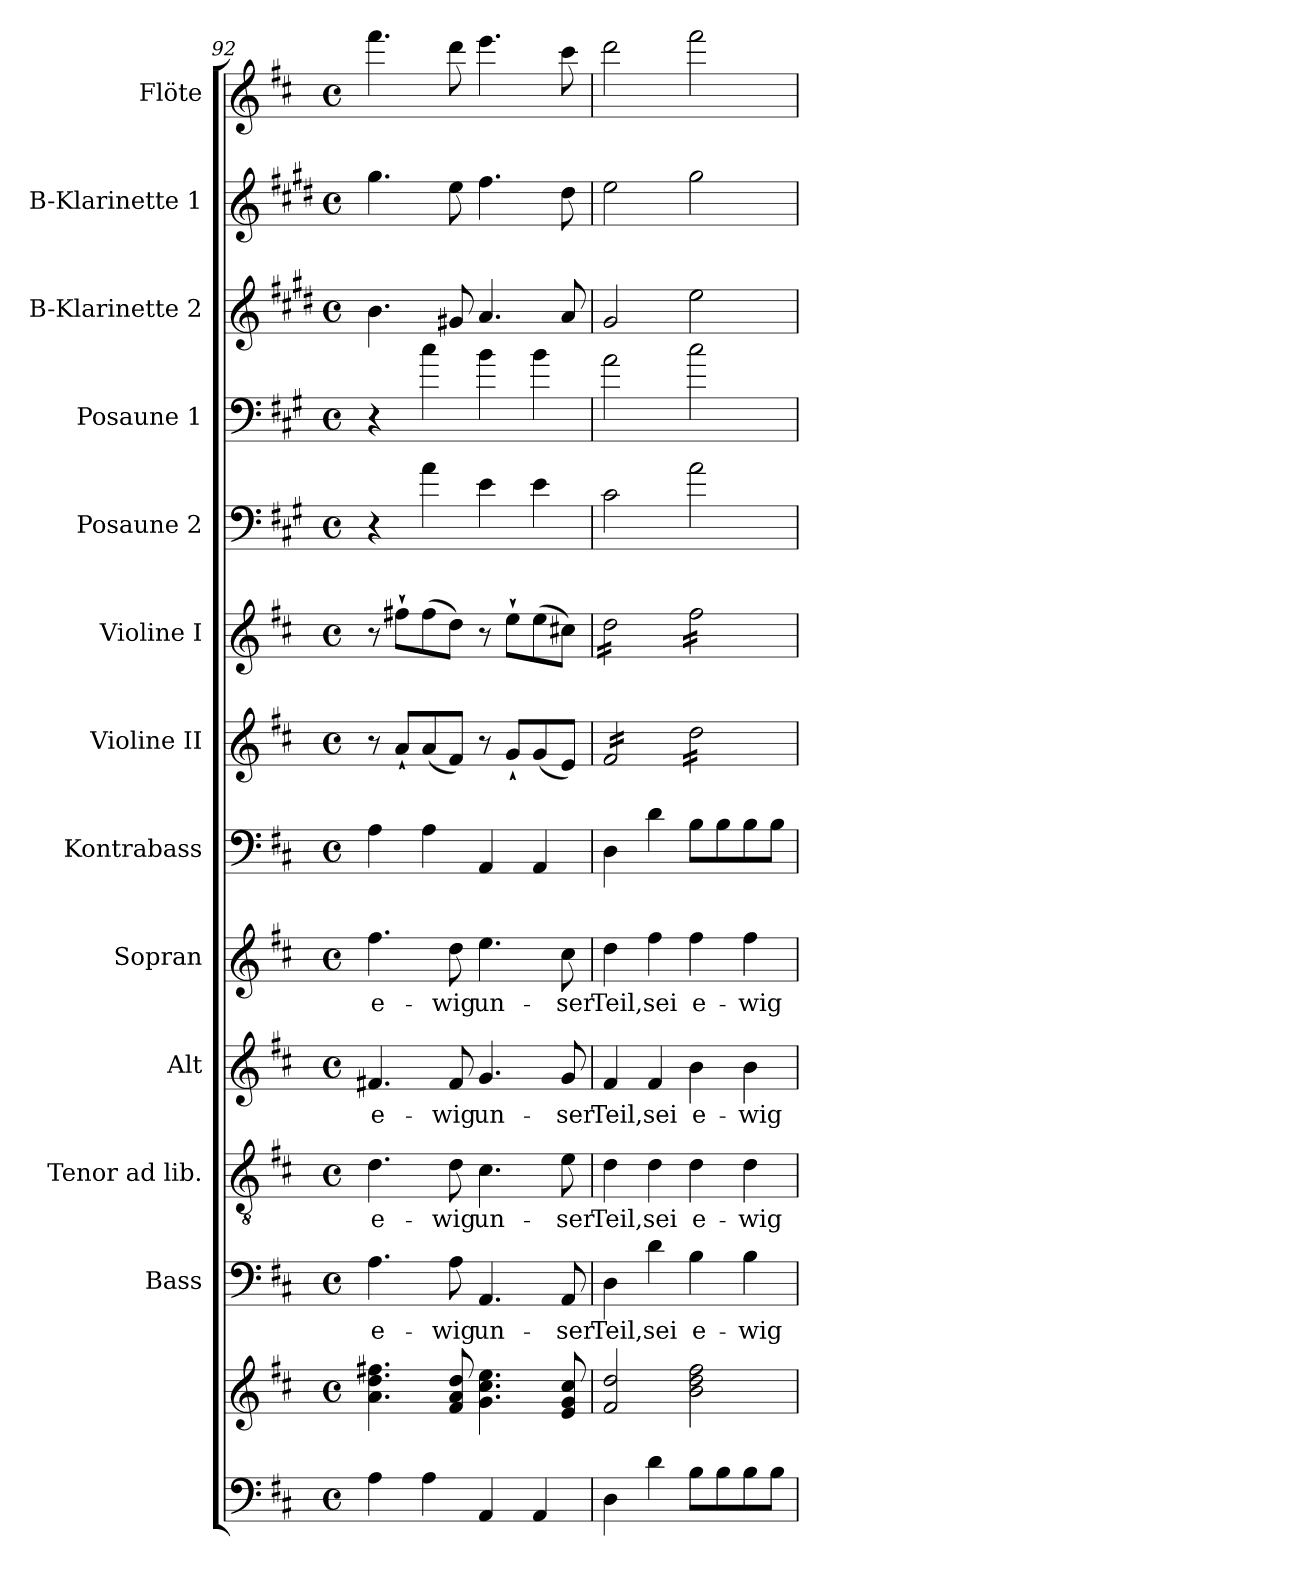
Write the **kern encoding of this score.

**kern	**kern	**kern	**text	**kern	**text	**kern	**text	**kern	**text	**kern	**kern	**kern	**kern	**kern	**kern	**kern	**kern
*part13	*part13	*part12	*part12	*part11	*part11	*part10	*part10	*part9	*part9	*part8	*part7	*part6	*part5	*part4	*part3	*part2	*part1
*staff14	*staff13	*staff12	*staff12	*staff11	*staff11	*staff10	*staff10	*staff9	*staff9	*staff8	*staff7	*staff6	*staff5	*staff4	*staff3	*staff2	*staff1
*	*	*I"Bass	*	*I"Tenor ad lib.	*	*I"Alt	*	*I"Sopran	*	*I"Kontrabass	*I"Violine II	*I"Violine I	*I"Posaune 2	*I"Posaune 1	*I"B-Klarinette 2	*I"B-Klarinette 1	*I"Flöte
*	*	*I'B.	*	*I'T.	*	*I'A.	*	*I'S.	*	*I'Kb.	*I'Vl. II	*I'Vl. I	*I'Pos 2	*I'Pos. 1	*I'B Kl. 2	*I'B Kl. 1	*I'Fl.
*clefF4	*clefG2	*clefF4	*	*clefGv2	*	*clefG2	*	*clefG2	*	*clefF4	*clefG2	*clefG2	*clefF4	*clefF4	*clefG2	*clefG2	*clefG2
*	*	*	*	*	*	*	*	*	*	*ITrd7c12	*	*	*ITrd4c7	*ITrd4c7	*ITrd1c2	*ITrd1c2	*
*k[f#c#]	*k[f#c#]	*k[f#c#]	*	*k[f#c#]	*	*k[f#c#]	*	*k[f#c#]	*	*k[f#c#]	*k[f#c#]	*k[f#c#]	*k[f#c#]	*k[f#c#]	*k[f#c#]	*k[f#c#]	*k[f#c#]
*D:	*D:	*D:	*	*D:	*	*D:	*	*D:	*	*D:	*D:	*D:	*D:	*D:	*D:	*D:	*D:
*M4/4	*M4/4	*M4/4	*	*M4/4	*	*M4/4	*	*M4/4	*	*M4/4	*M4/4	*M4/4	*M4/4	*M4/4	*M4/4	*M4/4	*M4/4
*met(c)	*met(c)	*met(c)	*	*met(c)	*	*met(c)	*	*met(c)	*	*met(c)	*met(c)	*met(c)	*met(c)	*met(c)	*met(c)	*met(c)	*met(c)
=92	=92	=92	=92	=92	=92	=92	=92	=92	=92	=92	=92	=92	=92	=92	=92	=92	=92
!	!	!	!LO:LY:b	!	!LO:LY:b	!	!LO:LY:b	!	!LO:LY:b	!	!	!	!	!	!	!	!
4A\	4.a\ 4.dd\ 4.ff#X\	4.A\	e-	4.d\	e-	4.f#X/	e-	4.ff#\	e-	4AA\	8r	8r	4r	4r	4.a\	4.ff#\	4.fff#\
.	.	.	.	.	.	.	.	.	.	.	8a`</L	8ff#X`>\L	.	.	.	.	.
4A\	.	.	.	.	.	.	.	.	.	4AA\	(<8a/	(>8ff#\	4d\	4f#\	.	.	.
!	!	!	!LO:LY:b	!	!LO:LY:b	!	!LO:LY:b	!	!LO:LY:b	!	!	!	!	!	!	!	!
.	8f#/ 8a/ 8dd/	8A\	-wig	8d\	-wig	8f#/	-wig	8dd\	-wig	.	8f#/J)	8dd\J)	.	.	8f#X/	8dd\	8ddd\
!	!	!	!LO:LY:b	!	!LO:LY:b	!	!LO:LY:b	!	!LO:LY:b	!	!	!	!	!	!	!	!
4AA/	4.g\ 4.cc#\ 4.ee\	4.AA/	un-	4.c#\	un-	4.g/	un-	4.ee\	un-	4AAA/	8r	8r	4A\	4e\	4.g/	4.ee\	4.eee\
.	.	.	.	.	.	.	.	.	.	.	8g`</L	8ee`>\L	.	.	.	.	.
4AA/	.	.	.	.	.	.	.	.	.	4AAA/	(<8g/	(>8ee\	4A\	4e\	.	.	.
!	!	!	!LO:LY:b	!	!LO:LY:b	!	!LO:LY:b	!	!LO:LY:b	!	!	!	!	!	!	!	!
.	8e/ 8g/ 8cc#/	8AA/	-ser	8e\	-ser	8g/	-ser	8cc#\	-ser	.	8e/J)	8cc#X\J)	.	.	8g/	8cc#\	8ccc#\
=93	=93	=93	=93	=93	=93	=93	=93	=93	=93	=93	=93	=93	=93	=93	=93	=93	=93
!	!	!	!LO:LY:b	!	!LO:LY:b	!	!LO:LY:b	!	!LO:LY:b	!	!	!	!	!	!	!	!
*	*	*	*	*	*	*	*	*	*	*	*tremolo	*	*	*	*	*	*
*	*	*	*	*	*	*	*	*	*	*	*	*tremolo	*	*	*	*	*
4D\	2f#/ 2dd/	4D\	Teil,	4d\	Teil,	4f#/	Teil,	4dd\	Teil,	4DD\	16f#/LL	16dd\LL	2F#\	2d\	2f#/	2dd\	2ddd\
.	.	.	.	.	.	.	.	.	.	.	16f#/	16dd\	.	.	.	.	.
.	.	.	.	.	.	.	.	.	.	.	16f#/	16dd\	.	.	.	.	.
.	.	.	.	.	.	.	.	.	.	.	16f#/	16dd\	.	.	.	.	.
!	!	!	!LO:LY:b	!	!LO:LY:b	!	!LO:LY:b	!	!LO:LY:b	!	!	!	!	!	!	!	!
4d\	.	4d\	sei	4d\	sei	4f#/	sei	4ff#\	sei	4D\	16f#/	16dd\	.	.	.	.	.
.	.	.	.	.	.	.	.	.	.	.	16f#/	16dd\	.	.	.	.	.
.	.	.	.	.	.	.	.	.	.	.	16f#/	16dd\	.	.	.	.	.
.	.	.	.	.	.	.	.	.	.	.	16f#/JJ	16dd\JJ	.	.	.	.	.
!	!	!	!LO:LY:b	!	!LO:LY:b	!	!LO:LY:b	!	!LO:LY:b	!	!	!	!	!	!	!	!
8B\L	2b\ 2dd\ 2ff#\	4B\	e-	4d\	e-	4b\	e-	4ff#\	e-	8BB\L	16dd\LL	16ff#\LL	2d\	2f#\	2dd\	2ff#\	2fff#\
.	.	.	.	.	.	.	.	.	.	.	16dd\	16ff#\	.	.	.	.	.
8B\	.	.	.	.	.	.	.	.	.	8BB\	16dd\	16ff#\	.	.	.	.	.
.	.	.	.	.	.	.	.	.	.	.	16dd\	16ff#\	.	.	.	.	.
!	!	!	!LO:LY:b	!	!LO:LY:b	!	!LO:LY:b	!	!LO:LY:b	!	!	!	!	!	!	!	!
8B\	.	4B\	-wig	4d\	-wig	4b\	-wig	4ff#\	-wig	8BB\	16dd\	16ff#\	.	.	.	.	.
.	.	.	.	.	.	.	.	.	.	.	16dd\	16ff#\	.	.	.	.	.
8B\J	.	.	.	.	.	.	.	.	.	8BB\J	16dd\	16ff#\	.	.	.	.	.
.	.	.	.	.	.	.	.	.	.	.	16dd\JJ	16ff#\JJ	.	.	.	.	.
*	*	*	*	*	*	*	*	*	*	*	*	*Xtremolo	*	*	*	*	*
*	*	*	*	*	*	*	*	*	*	*	*Xtremolo	*	*	*	*	*	*
=	=	=	=	=	=	=	=	=	=	=	=	=	=	=	=	=	=
*-	*-	*-	*-	*-	*-	*-	*-	*-	*-	*-	*-	*-	*-	*-	*-	*-	*-
